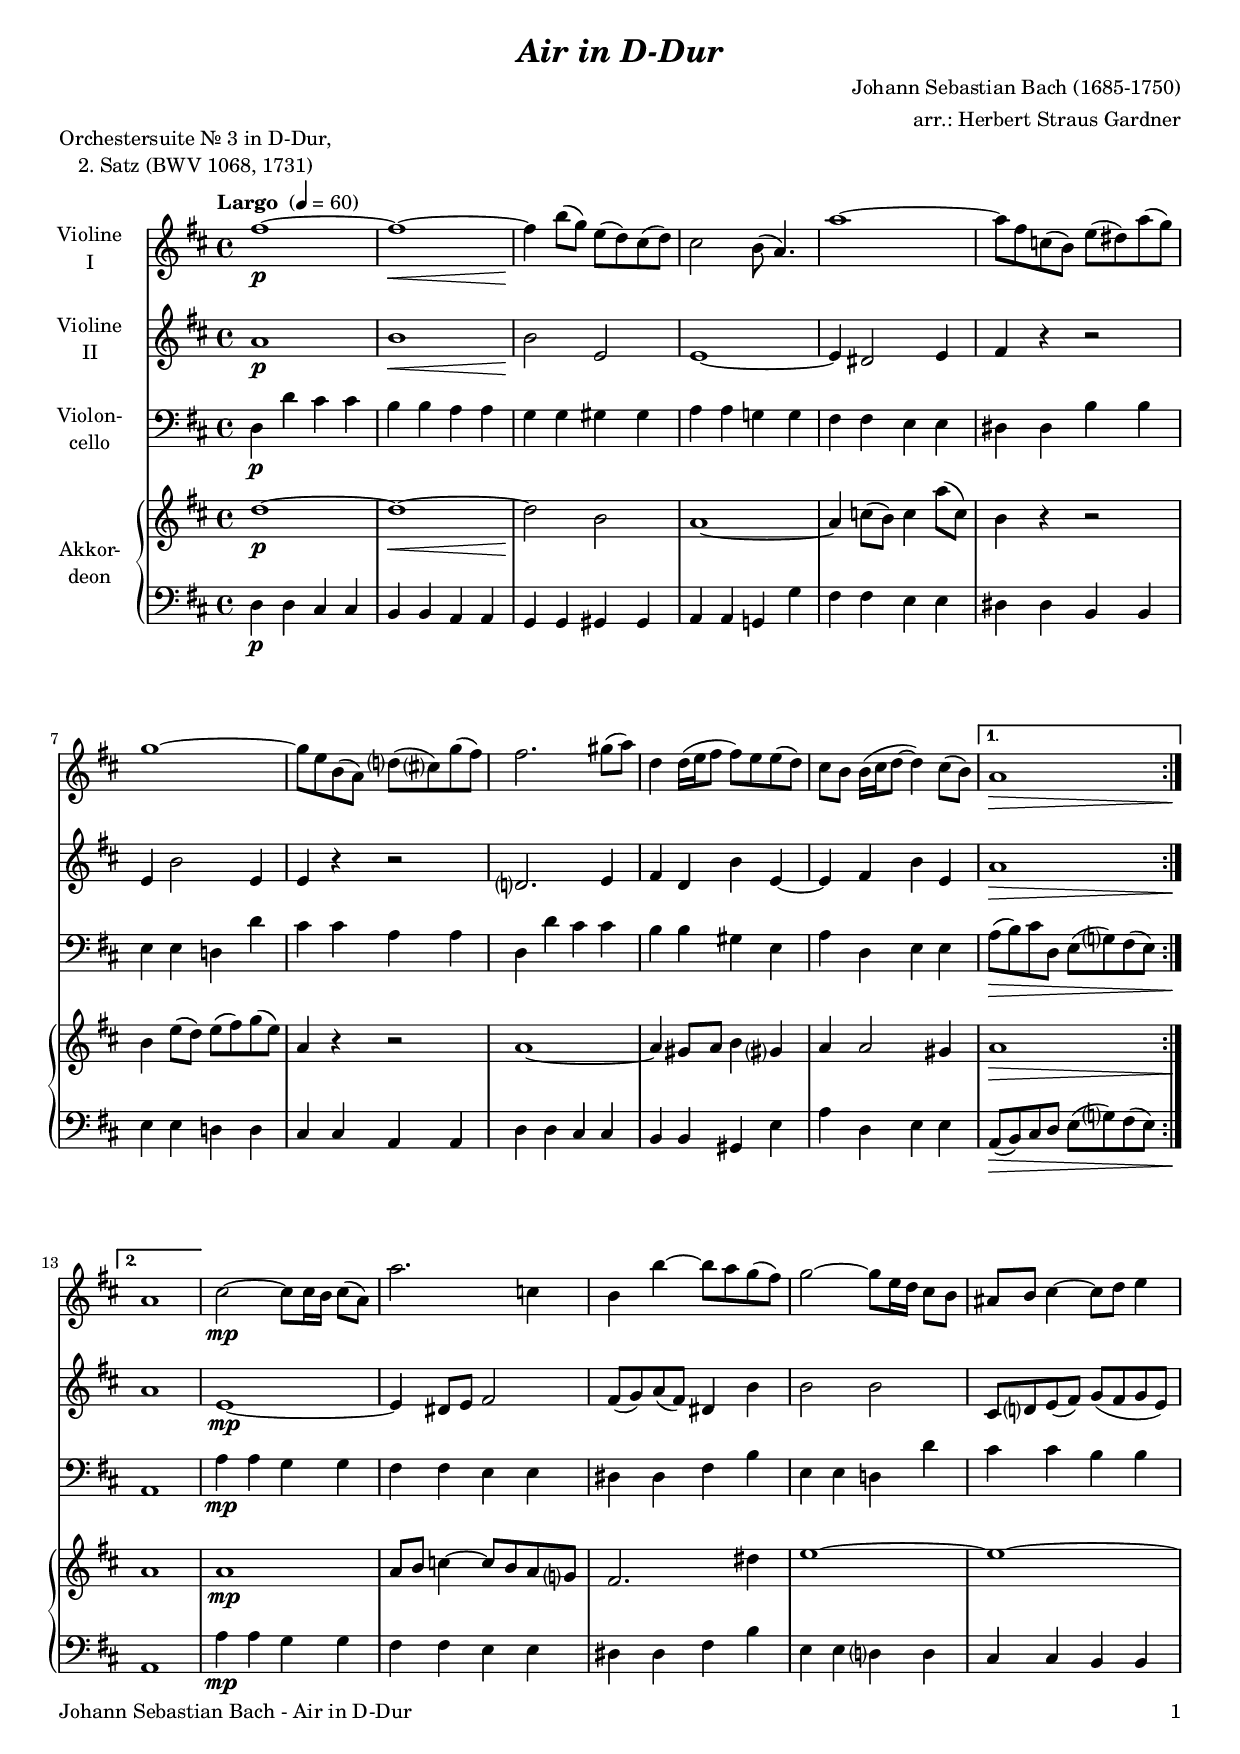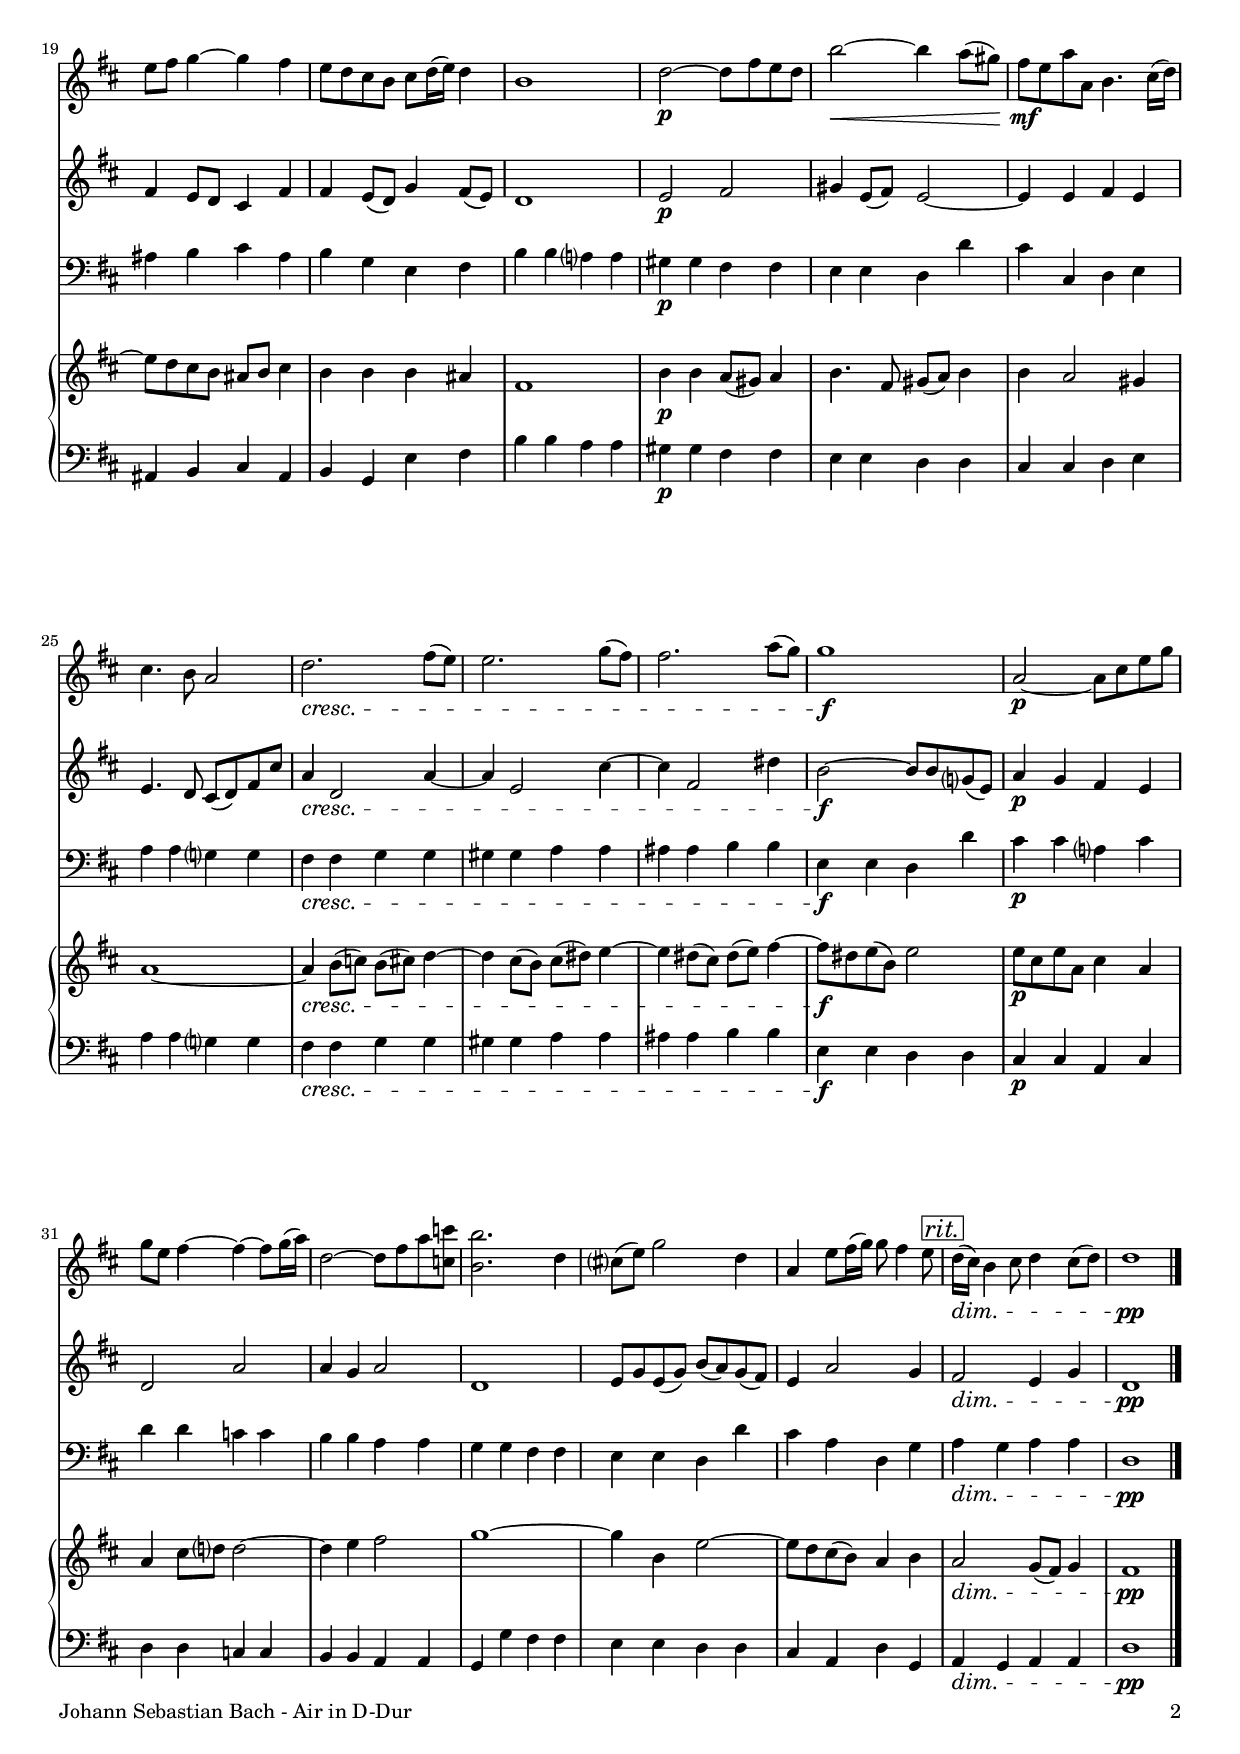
\version "2.22.0"
\include "deutsch.ly"

#(set-global-staff-size 17.5)

\header {
  title     = \markup \bold \italic "Air in D-Dur"
  composer  = "Johann Sebastian Bach (1685-1750)"
  arranger  = "arr.: Herbert Straus Gardner"
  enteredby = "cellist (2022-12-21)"
  piece     = \markup \center-column {
    "Orchestersuite Nr. 3 in D-Dur," "2. Satz (BWV 1068, 1731)"
  }
}

voiceconsts = {
  \key d \major
  \time 4/4
  \clef "treble"
%  \numericTimeSignature
  \compressEmptyMeasures
  % Set default beaming for all staves
%  \set Timing.beamExceptions = #'()
%  \set Timing.baseMoment     = #(ly:make-moment 1 4)
%  \set Timing.beatStructure  = #'(1 1 1)
  \tempo "Largo " 4=60
}

rit = \mark \markup \box \italic "rit."

mivl = "violin"
mivc = "cello"
miac = "harmonica"

va = \relative c'' {
  \voiceconsts

  \repeat volta 2 {
    fis1~\p
    fis~\<
    fis4\! h8( g) e( d) cis( d)
    cis2 h8( a4.)

    a'1~
    a8 fis c( h) e( dis) a'( g)
    g1~
    g8 e h( a) d?( cis?) g'( fis)

    fis2. gis8( a)
    d,4 d16( e fis8 fis) e e( d)
    cis h h16( cis d8~ d4) cis8( h)
  }
  \alternative {
    { a1\> }
    { a\! }
  }

  cis2~\mp cis8 cis16 h cis8( a)
  a'2. c,4
  h h'~ h8 a g( fis)
  g2~ g8 e16 d cis8 h

  ais h cis4~ cis8 d e4
  e8 fis g4~ g fis
  e8 d cis h cis d16( e) d4
  h1

  d2~\p d8 fis e d
  h'2~\< h4 a8( gis)
  fis\!\mf e a a, h4. cis16( d)
  cis4. h8 a2

  d2.\cresc fis8( e)
  e2. g8( fis)
  fis2. a8( g)
  g1\f

  a,2~\p a8 cis e g
  g e fis4~ fis~ fis8 g16( a)
  d,2~ d8 fis a <c, c'>
  <h h'>2. d4

  cis?8( e) g2 d4
  a e'8 fis16( g) g8 fis4 e8 \rit
  d16(\dim cis) h4 cis8 d4 cis8( d)
  d1\pp \bar "|."
}

vb = \relative c'' {
  \voiceconsts

  \repeat volta 2 {
    d1~\p
    d~\<
    d2\! h
    a1~

    a4 c8( h) c4 a'8( c,)
    h4 r r2
    h4 e8( d) e( fis) g( e)
    a,4 r r2

    a1~
    a4 gis8 a h4 gis?
    a a2 gis4
  }
  \alternative {
    { a1\> }
    { a\! }
  }

  a\mp
  a8 h c4~ c8 h a g?
  fis2. dis'4
  e1~

  e~
  e8 d cis h ais h cis4
  h h h ais
  fis1

  h4\p h a8( gis) a4
  h4. fis8 gis( a) h4
  h a2 gis4
  a1~

  a4\cresc h8( c) h( cis) d4~
  d cis8( h) cis( dis) e4~
  e dis8( cis) dis( e) fis4~
  fis8\f dis e( h) e2

  e8\p cis e a, cis4 a
  a cis8 d? d2~
  d4 e fis2
  g1~

  g4 h, e2~
  e8 d cis( h) a4 h \rit
  a2\dim g8( fis) g4
  fis1\pp \bar "|."
}

vc = \relative c'' {
  \voiceconsts

  \repeat volta 2 {
    a1\p
    h\<
    h2\!
    e,
    e1~

    e4 dis2 e4
    fis r r2
    e4 h'2 e,4
    e r r2

    d?2. e4
    fis d h' e,~
    e fis h e,
  }
  \alternative {
    { a1\> }
    { a\! }
  }

  e~\mp
  e4 dis8 e fis2
  fis8( g) a( fis) dis4 h'
  h2 h

  cis,8 d? e( fis) g( fis g e)
  fis4 e8 d cis4 fis
  fis e8( d) g4 fis8( e)
  d1

  e2\p fis
  gis4 e8( fis) e2~
  e4 e fis e
  e4. d8 cis( d) fis cis'

  a4\cresc d,2 a'4~
  a e2 cis'4~
  cis fis,2 dis'4
  h2~\f h8 h g?( e)

  a4\p g fis e
  d2 a'
  a4 g a2
  d,1

  e8 g e( g) h( a) g( fis)
  e4 a2 g4 \rit
  fis2\dim e4 g
  d1\pp \bar "|."
}

vd = \relative c {
  \voiceconsts
  \clef "bass"
  
  \repeat volta 2 {
    d4\p d' cis cis
    h h a a
    g g gis gis
    a a g! g

    fis fis e e
    dis dis h' h
    e, e d! d'
    cis cis a a

    d, d' cis cis
    h h gis e
    a d, e e
  }
  \alternative {
    { a8(\> h) cis d, e( g?) fis( e) }
    { a,1\! }
  }

  a'4\mp a g g
  fis fis e e
  dis dis fis h
  e, e d! d'

  cis cis h h
  ais h cis ais
  h g e fis
  h h a? a

  gis\p gis fis fis
  e e d d'
  cis cis, d e
  a a g? g

  fis\cresc fis g g
  gis gis a a
  ais ais h h
  e,\f e d d'

  cis\p cis a? cis
  d d c! c
  h h a a
  g g fis fis

  e e d d'
  cis a d, g \rit
  a\dim g a a
  d,1\pp \bar "|."
}

ve = \relative c {
  \voiceconsts
  \clef "bass"
  
  \repeat volta 2 {
    d4\p d cis cis
    h h a a
    g g gis gis
    a a g! g'

    fis fis e e
    dis dis h h
    e e d! d
    cis cis a a

    d d cis cis
    h h gis e'
    a d, e e
  }
  \alternative {
    { a,8(\> h) cis d e( g?) fis( e) }
    { a,1\! }
  }

  a'4\mp a g g
  fis fis e e
  dis dis fis h
  e, e d? d

  cis cis h h
  ais h cis ais
  h g e' fis
  h h a a

  gis\p gis fis fis
  e e d d
  cis cis d e
  a a g? g

  fis\cresc fis g g
  gis gis a a
  ais ais h h
  e,\f e d d

  cis\p cis a cis
  d d c c
  h h a a
  g g' fis fis

  e e d d
  cis a d g, \rit
  a\dim g a a
  d1\pp \bar "|."
}


music = <<
      \new Staff {
        \set Staff.midiInstrument = \mivl
        \set Staff.instrumentName = \markup \center-column { "Violine" "I" }
        \transpose d d { \va }
      }

      \new Staff {
        \set Staff.midiInstrument = \mivl
        \set Staff.instrumentName = \markup \center-column { "Violine" "II" }
        \transpose d d { \vc }
      }

      \new Staff {
        \set Staff.midiInstrument = \mivc
        \set Staff.instrumentName = \markup \center-column { "Violon-" "cello" }
        \transpose d d { \vd }
      }

      \new PianoStaff <<
        \set PianoStaff.instrumentName = \markup \center-column { "Akkor-" "deon" }
        \set PianoStaff.midiInstrument = \miac
        \new Staff {
          \transpose d d { \vb }
        }

%        \new Dynamics \dy

        \new Staff {
          \transpose d d { \ve }
        }
        >>
>>

\book {
   \paper {
    print-page-number = ##t
    print-first-page-number = ##t
    ragged-last-bottom = ##f
    oddHeaderMarkup = \markup \null
    evenHeaderMarkup = \markup \null
    oddFooterMarkup = \markup {
      \fill-line {
        \on-the-fly #print-page-number-check-first
        "Johann Sebastian Bach - Air in D-Dur" \fromproperty #'page:page-number-string
      }
    }
    evenFooterMarkup = \oddFooterMarkup
  } \score {
    \music
    \layout {}
  }

  \score {
    \unfoldRepeats \music

    \midi {
      \context {
        \Score
      }
    }
  }
}